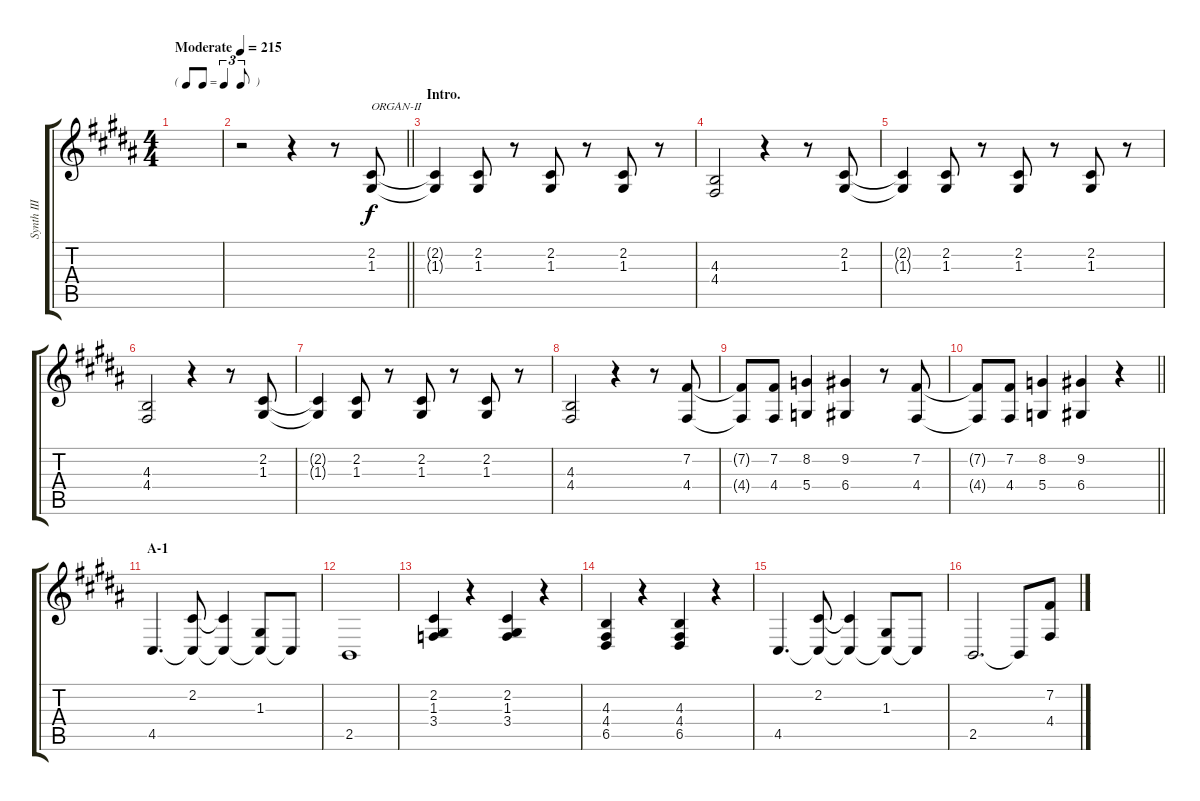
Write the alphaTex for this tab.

\track ("Synth III (Kotobuki Tsumugi)" "Synth III ") {instrument rockorgan}
\staff {score tabs}
\tuning (E4 B3 G3 D3 A2 E2) {hide}
\ts (4 4)
\tf triplet8th
\tempo (215 "Moderate")
\clef g2
\ks b
|
\barLineRight lightlight
r.2 r.4 r.8 (2.2 1.3).8{txt "ORGAN-II"} |
\section ("" "Intro.")
(2.2{t} 1.3{t}).4 (2.2 1.3).8 r.8 (2.2 1.3).8 r.8 (2.2 1.3).8 r.8 |
(4.3 4.4).2 r.4 r.8 (2.2 1.3).8 |
(2.2{t} 1.3{t}).4 (2.2 1.3).8 r.8 (2.2 1.3).8 r.8 (2.2 1.3).8 r.8 |
(4.3 4.4).2 r.4 r.8 (2.2 1.3).8 |
(2.2{t} 1.3{t}).4 (2.2 1.3).8 r.8 (2.2 1.3).8 r.8 (2.2 1.3).8 r.8 |
(4.3 4.4).2 r.4 r.8 (7.2 4.4).8 |
(7.2{t} 4.4{t}).8 (7.2 4.4).8 (8.2 5.4).4 (9.2 6.4).4 r.8 (7.2 4.4).8 |
\barLineRight lightlight
(7.2{t} 4.4{t}).8 (7.2 4.4).8 (8.2 5.4).4 (9.2 6.4).4 r.4 |
\section ("" "A-1")
4.5.4{d} (2.2 4.5{t}).8 (2.2{t} 4.5{t}).4 (1.3 4.5{t}).8 4.5{t}.8 |
2.5.1 |
(2.2 1.3 3.4).4 r.4 (2.2 1.3 3.4).4 r.4 |
(4.3 4.4 6.5).4 r.4 (4.3 4.4 6.5).4 r.4 |
4.5.4{d} (2.2 4.5{t}).8 (2.2{t} 4.5{t}).4 (1.3 4.5{t}).8 4.5{t}.8 |
2.5.2{d} 2.5{t}.8 (7.2 4.4).8
